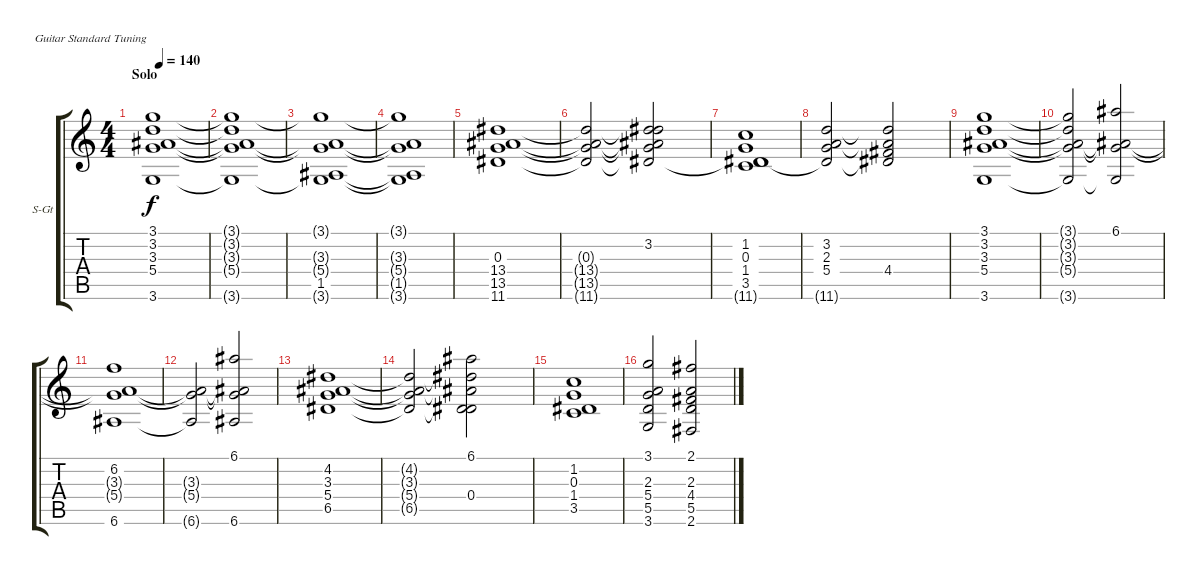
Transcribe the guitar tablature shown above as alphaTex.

\bracketExtendMode groupsimilarinstruments
\firstSystemTrackNameOrientation horizontal
\otherSystemsTrackNameOrientation horizontal
\track ("Strings I" "S-Gt") {instrument stringensemble1}
\staff {score tabs}
\tuning (E4 B3 G3 D3 A2 E2)
\displaytranspose 12
\ts (4 4)
\section ("" "Solo")
\tempo 140
\clef g2
\ks c
(3.1 3.2 3.3 5.4 3.6).1{dy f} |
(3.1{t} 3.2{t} 3.3{t} 5.4{t} 3.6{t}).1 |
(3.3{t} 5.4{t} 1.5 3.1{t} 3.6{t}).1 |
(3.1{t} 3.3{t} 5.4{t} 1.5{t} 3.6{t}).1 |
(0.3 13.4 13.5 11.6).1 |
(0.3{t} 13.4{t} 13.5{t} 11.6{t}).2 (3.2 0.3{t} 13.4{t} 13.5{t} 11.6{t}).2 |
(1.2 0.3 1.4 3.5 11.6{t}).1 |
(3.2 2.3 5.4 11.6{t}).2 (3.2{t} 2.3{t} 4.4 11.6{t}).2 |
(3.1 3.2 3.3 5.4 3.6).1 |
(3.1{t} 3.2{t} 3.3{t} 5.4{t} 3.6{t}).2 (6.1 3.3{t} 5.4{t} 3.6{t}).2 |
(6.2 3.3{t} 5.4{t} 6.6).1 |
(3.3{t} 5.4{t} 6.6{t}).2 (6.1 3.3{t} 5.4{t} 6.6).2 |
(4.2 3.3 5.4 6.5).1 |
(4.2{t} 3.3{t} 5.4{t} 6.5{t}).2 (6.1 4.2{t} 3.3{t} 0.4 6.5{t}).2 |
(1.2 0.3 1.4 3.5).1 |
(3.1 2.3 5.4 5.5 3.6).2 (2.1 2.3 4.4 5.5 2.6).2
